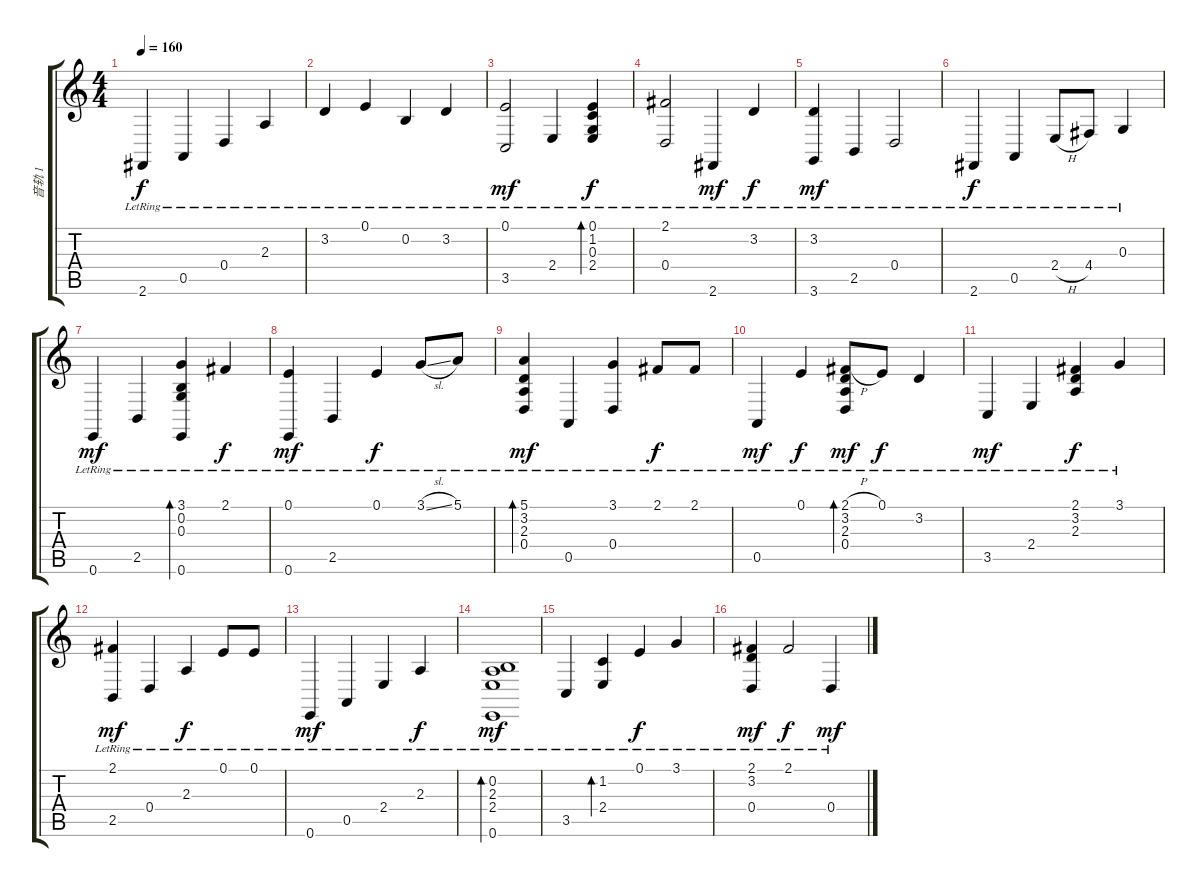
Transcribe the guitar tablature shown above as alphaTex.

\track ("音轨 1" "音轨 1") {instrument acousticgrandpiano}
\staff {score tabs}
\tuning (E4 B3 G3 D3 A2 E2) {hide}
\ts (4 4)
\tempo 160
\clef g2
\ks c
2.6{lr}.4{dy f} 0.5{lr}.4 0.4{lr}.4 2.3{lr}.4 |
3.2{lr}.4 0.1{lr}.4 0.2{lr}.4 3.2{lr}.4 |
(0.1{lr} 3.5{lr}).2{dy mf} 2.4{lr}.4 (0.1{lr} 1.2{lr} 0.3{lr} 2.4{lr}).4{bd 480 dy f} |
(2.1{lr} 0.4{lr}).2 2.6{lr}.4{dy mf} 3.2{lr}.4{dy f} |
(3.2{lr} 3.6{lr}).4{dy mf} 2.5{lr}.4 0.4{lr}.2 |
2.6{lr}.4{dy f} 0.5{lr}.4 2.4{h lr}.8 4.4{lr}.8 0.3{lr}.4 |
0.6{lr}.4{dy mf} 2.5{lr}.4 (3.1{lr} 0.2{lr} 0.3{lr} 0.6{lr}).4{bd 480} 2.1{lr}.4{dy f} |
(0.1{lr} 0.6{lr}).4{dy mf} 2.5{lr}.4 0.1{lr}.4{dy f} 3.1{sl lr}.8 5.1{lr}.8 |
(5.1{lr} 3.2{lr} 2.3{lr} 0.4{lr}).4{bd 480 dy mf} 0.5{lr}.4 (3.1{lr} 0.4{lr}).4 2.1{lr}.8{dy f} 2.1{lr}.8 |
0.5{lr}.4{dy mf} 0.1{lr}.4{dy f} (2.1{h lr} 3.2{lr} 2.3{lr} 0.4{lr}).8{bd 480 dy mf} 0.1{lr}.8{dy f} 3.2{lr}.4 |
3.5{lr}.4{dy mf} 2.4{lr}.4 (2.1{lr} 3.2{lr} 2.3{lr}).4{dy f} 3.1{lr}.4 |
(2.1{lr} 2.5{lr}).4{dy mf} 0.4{lr}.4 2.3{lr}.4{dy f} 0.1{lr}.8 0.1{lr}.8 |
0.6{lr}.4{dy mf} 0.5{lr}.4 2.4{lr}.4 2.3{lr}.4{dy f} |
(0.2{lr} 2.3{lr} 2.4{lr} 0.6{lr}).1{bd 480 dy mf} |
3.5{lr}.4 (1.2{lr} 2.4{lr}).4{bd 480} 0.1{lr}.4{dy f} 3.1{lr}.4 |
(2.1{lr} 3.2{lr} 0.4{lr}).4{dy mf} 2.1{lr}.2{dy f} 0.4{lr}.4{dy mf}
